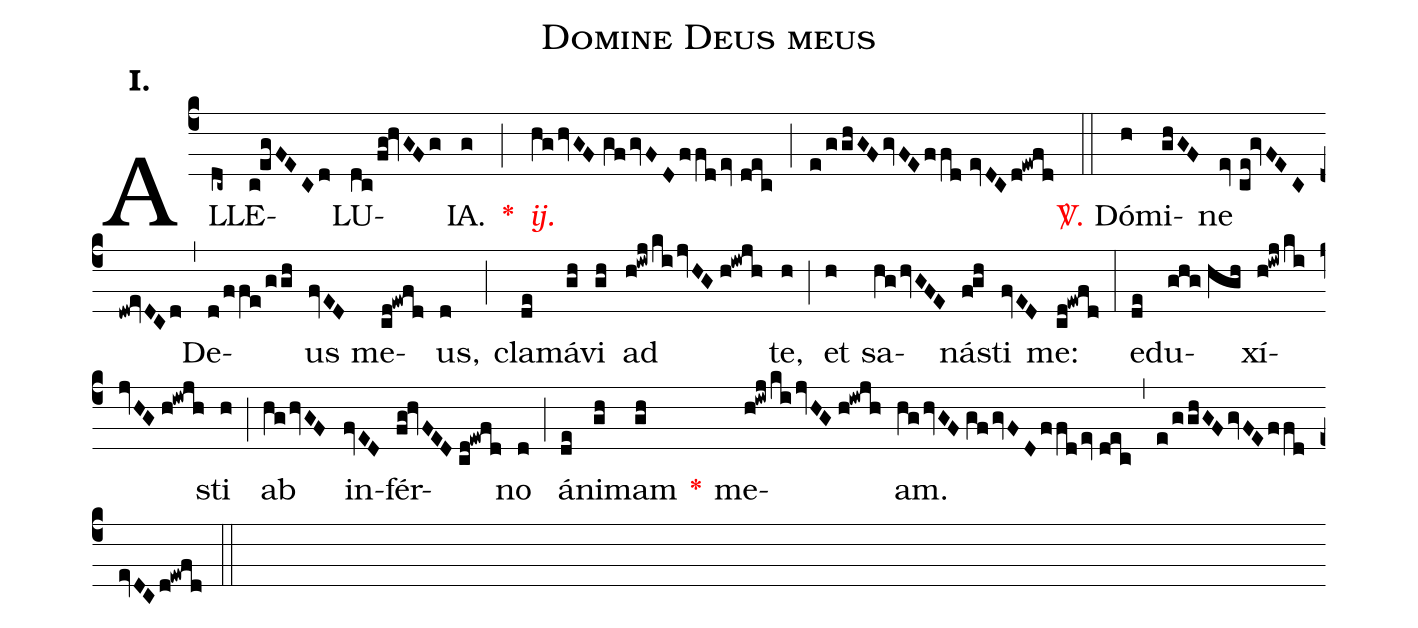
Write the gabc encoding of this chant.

name:Domine Deus meus;
mode:I.;
office-part:Alleluia;
%%
(c4) AL(dc~)LE(c!egFECd)LU(dc/fg!hvGFg)IA.(g) <v>\red{*}</v>(;) <v>\redit{ij.}</v>(hg/hvGF//gf/gvFD/ffd/ev//dec) (;) (e/gghGF/gvFE/ffd//evDC/d!ewfd) (::) <v>\red{\Vbar.}</v> Dó(h)mi(ghGF)ne(ev//ce!gvFEC/dw!evDCd) (,) De(d/ffe/ggh)us(fvED) me(cd!ewfd)us,(d) (;) cla(de)má(gh)vi(gh) ad(h!iwj/ki/jvHG//h!iwjh) te,(h) (;) et(h) sa(hg/hvGFE)ná(f!gh)sti(fvED) me:(cd!ewfd) (:) e(de)du(ghg//hgh)xí(h!iwj/ki/jvHG//h!iwjh)sti(h) (;) ab(hg/hvGF) in(fvED)fér(fg!hvFED//cd!ewfd)no(d) (;) á(de)ni(gh)mam(gh) <v>\red{*}</v>() me(h!iwj/ki/jvHG//h!iwjh)am.(hg/hvGF//gf/gvFD/ffd/ev//dec) (,) (e/gghGF/gvFE/ffd//evDC/d!ewfd) (::)
